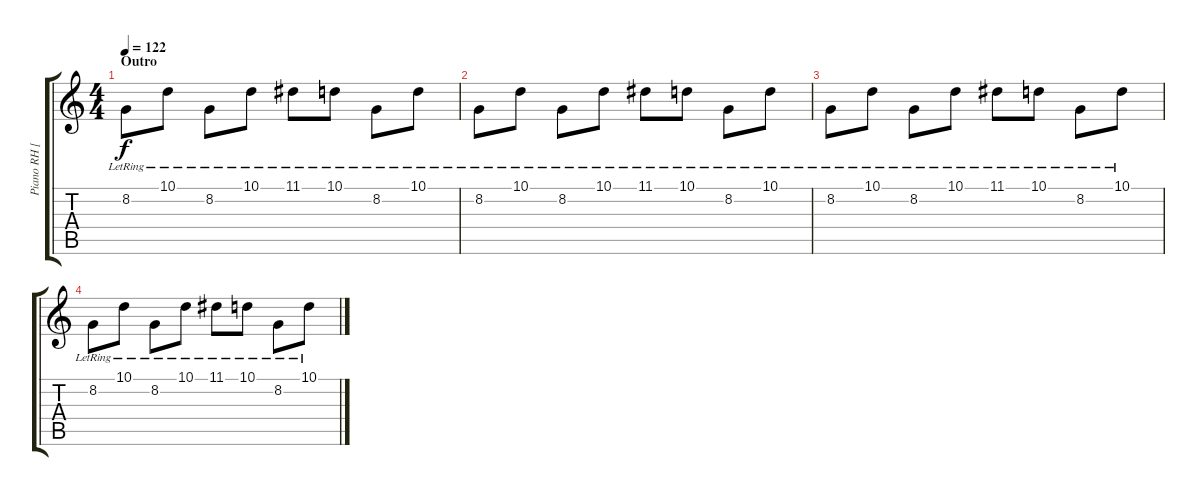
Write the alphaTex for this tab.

\track ("Piano RH [Mike Shinoda]" "Piano RH [") {solo instrument acousticgrandpiano}
\staff {score tabs}
\tuning (E4 B3 G3 D3 A2 D2) {hide}
\ts (4 4)
\section ("" "Outro")
\tempo 122
\clef g2
\ks c
8.2{lr}.8{dy f} 10.1{lr}.8 8.2{lr}.8 10.1{lr}.8 11.1{lr}.8 10.1{lr}.8 8.2{lr}.8 10.1{lr}.8 |
8.2{lr}.8 10.1{lr}.8 8.2{lr}.8 10.1{lr}.8 11.1{lr}.8 10.1{lr}.8 8.2{lr}.8 10.1{lr}.8 |
8.2{lr}.8 10.1{lr}.8 8.2{lr}.8 10.1{lr}.8 11.1{lr}.8 10.1{lr}.8 8.2{lr}.8 10.1{lr}.8 |
8.2{lr}.8 10.1{lr}.8 8.2{lr}.8 10.1{lr}.8 11.1{lr}.8 10.1{lr}.8 8.2{lr}.8 10.1{lr}.8
